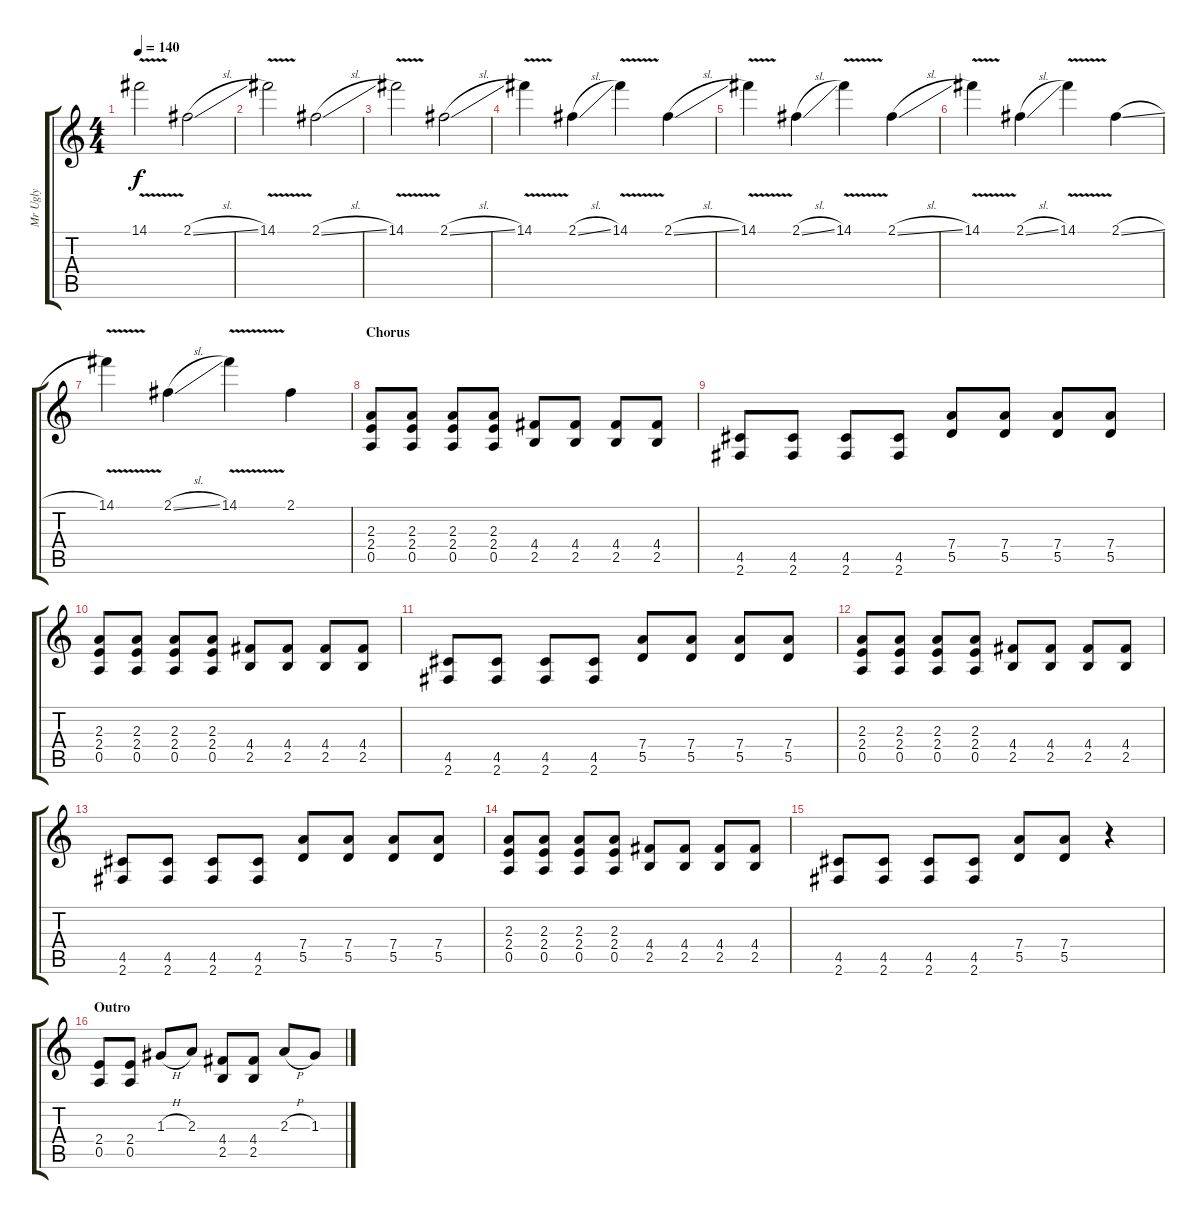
\track ("Mr Ugly" "Mr Ugly") {instrument electricguitarmuted}
\staff {score tabs}
\tuning (E4 B3 G3 D3 A2 E2) {hide}
\ts (4 4)
\tempo 140
\clef g2
\ks c
14.1{v}.2{dy f} 2.1{sl}.2 |
14.1{v}.2 2.1{sl}.2 |
14.1{v}.2 2.1{sl}.2 |
14.1{v}.4 2.1{sl}.4 14.1{v}.4 2.1{sl}.4 |
14.1{v}.4 2.1{sl}.4 14.1{v}.4 2.1{sl}.4 |
14.1{v}.4 2.1{sl}.4 14.1{v}.4 2.1{sl}.4 |
14.1{v}.4 2.1{sl}.4 14.1{v}.4 2.1.4 |
\section ("" "Chorus")
(2.3 2.4 0.5).8 (2.3 2.4 0.5).8 (2.3 2.4 0.5).8 (2.3 2.4 0.5).8 (4.4 2.5).8 (4.4 2.5).8 (4.4 2.5).8 (4.4 2.5).8 |
(4.5 2.6).8 (4.5 2.6).8 (4.5 2.6).8 (4.5 2.6).8 (7.4 5.5).8 (7.4 5.5).8 (7.4 5.5).8 (7.4 5.5).8 |
(2.3 2.4 0.5).8 (2.3 2.4 0.5).8 (2.3 2.4 0.5).8 (2.3 2.4 0.5).8 (4.4 2.5).8 (4.4 2.5).8 (4.4 2.5).8 (4.4 2.5).8 |
(4.5 2.6).8 (4.5 2.6).8 (4.5 2.6).8 (4.5 2.6).8 (7.4 5.5).8 (7.4 5.5).8 (7.4 5.5).8 (7.4 5.5).8 |
(2.3 2.4 0.5).8 (2.3 2.4 0.5).8 (2.3 2.4 0.5).8 (2.3 2.4 0.5).8 (4.4 2.5).8 (4.4 2.5).8 (4.4 2.5).8 (4.4 2.5).8 |
(4.5 2.6).8 (4.5 2.6).8 (4.5 2.6).8 (4.5 2.6).8 (7.4 5.5).8 (7.4 5.5).8 (7.4 5.5).8 (7.4 5.5).8 |
(2.3 2.4 0.5).8 (2.3 2.4 0.5).8 (2.3 2.4 0.5).8 (2.3 2.4 0.5).8 (4.4 2.5).8 (4.4 2.5).8 (4.4 2.5).8 (4.4 2.5).8 |
(4.5 2.6).8 (4.5 2.6).8 (4.5 2.6).8 (4.5 2.6).8 (7.4 5.5).8 (7.4 5.5).8 r.4 |
\section ("" "Outro")
(2.4 0.5).8 (2.4 0.5).8 1.3{h}.8 2.3.8 (4.4 2.5).8 (4.4 2.5).8 2.3{h}.8 1.3.8
